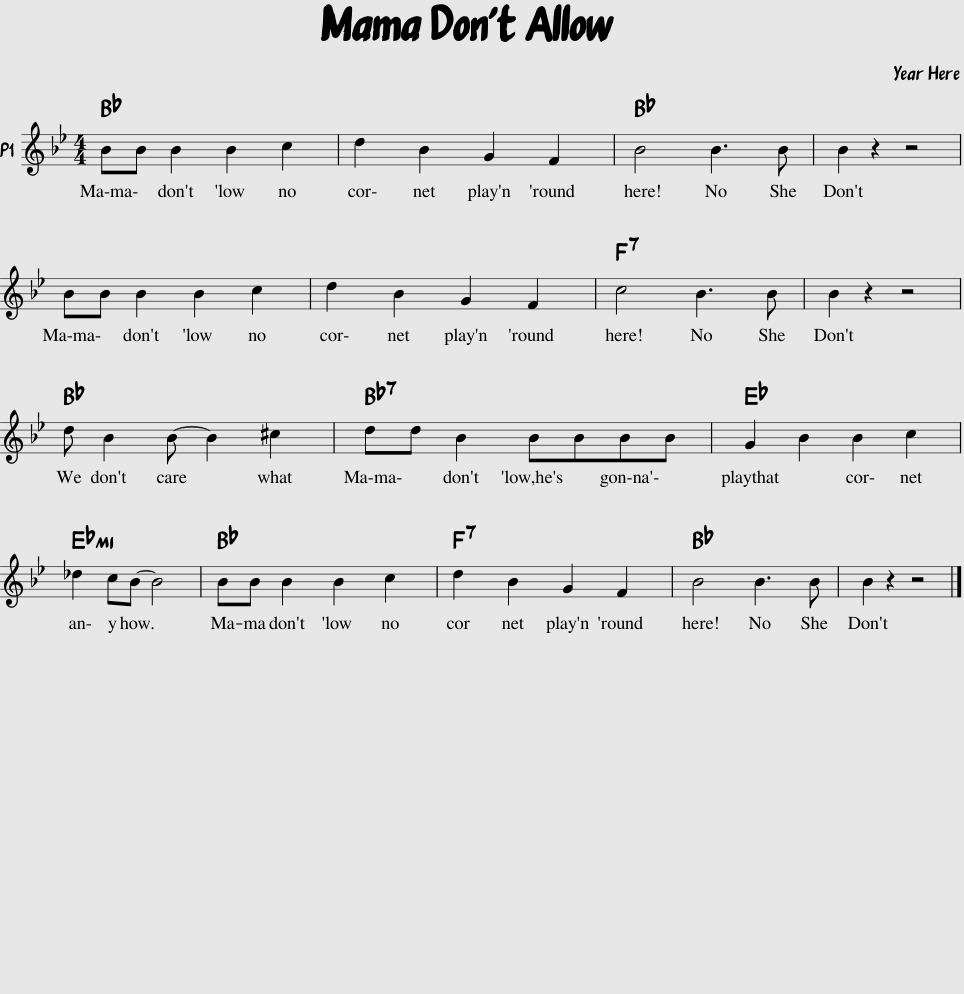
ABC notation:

X:1
L:1/8
M:4/4
I:linebreak $
K:Bb
V:1 treble
V:1
 BB B2 B2 c2 | d2 B2 G2 F2 | B4 B3 B | B2 z2 z4 |$ BB B2 B2 c2 | %5
 d2 B2 G2 F2 | c4 B3 B | B2 z2 z4 |$ d B2 B- B2 ^c2 | dd B2 BBBB | %10
 G2 B2 B2 c2 |$ _d2 cB- B4 | BB B2 B2 c2 | d2 B2 G2 F2 | B4 B3 B | %15
 B2 z2 z4 |] %16
